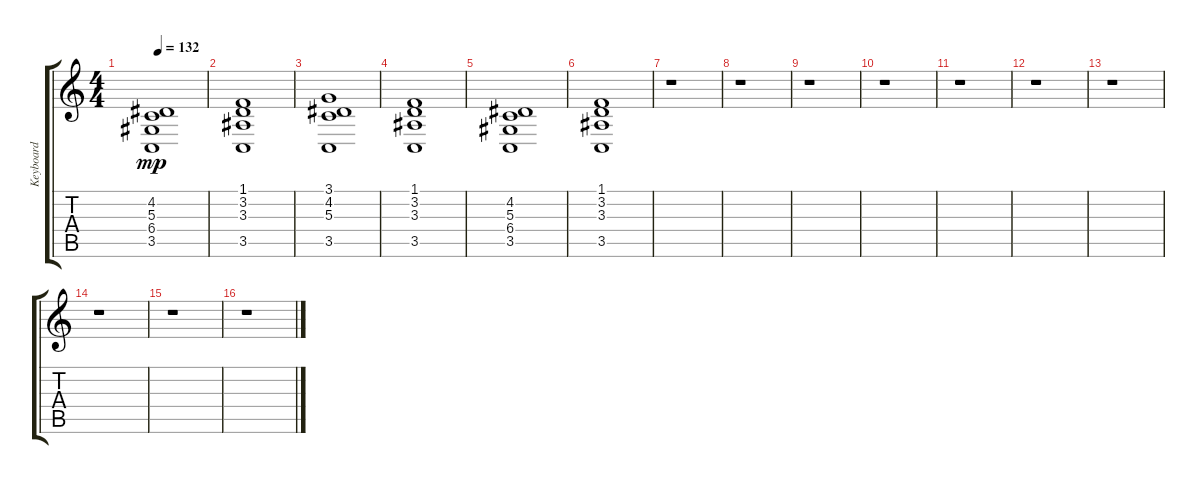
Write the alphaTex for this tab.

\track ("Keyboard" "Keyboard") {instrument synthvoice}
\staff {score tabs}
\tuning (E4 B3 G3 D3 A2 E2) {hide}
\ts (4 4)
\tempo 132
\clef g2
\ks c
(4.2 5.3 6.4 3.5).1{dy mp} |
(1.1 3.2 3.3 3.5).1 |
(3.1 4.2 5.3 3.5).1 |
(1.1 3.2 3.3 3.5).1 |
(4.2 5.3 6.4 3.5).1 |
(1.1 3.2 3.3 3.5).1 |
r.1 |
r.1 |
r.1 |
r.1 |
r.1 |
r.1 |
r.1 |
r.1 |
r.1 |
r.1
